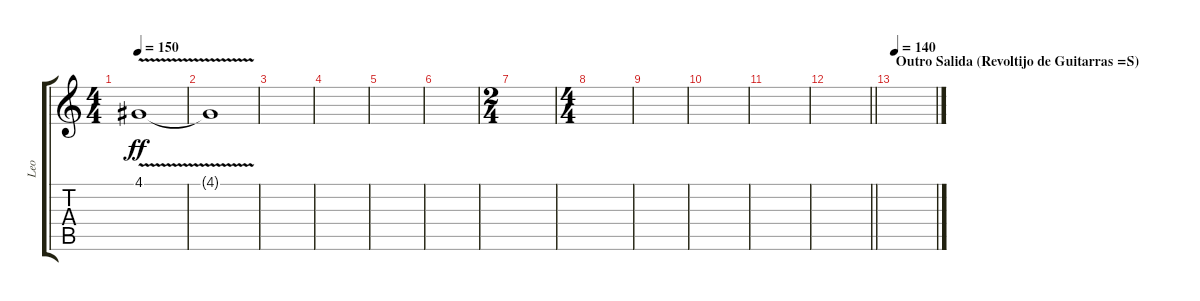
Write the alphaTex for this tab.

\track ("Leo" "Leo") {instrument synthbrass1}
\staff {score tabs}
\tuning (E4 B3 G3 D3 A2 E2) {hide}
\ts (4 4)
\tempo 150
\clef g2
\ks c
4.1{v t}.1{dy ff} |
4.1{t}.1 |
|
|
|
|
\ts (2 4)
|
\ts (4 4)
|
|
|
|
\barLineRight lightlight
|
\section ("" "Outro Salida (Revoltijo de Guitarras =S)")
\tempo 140
